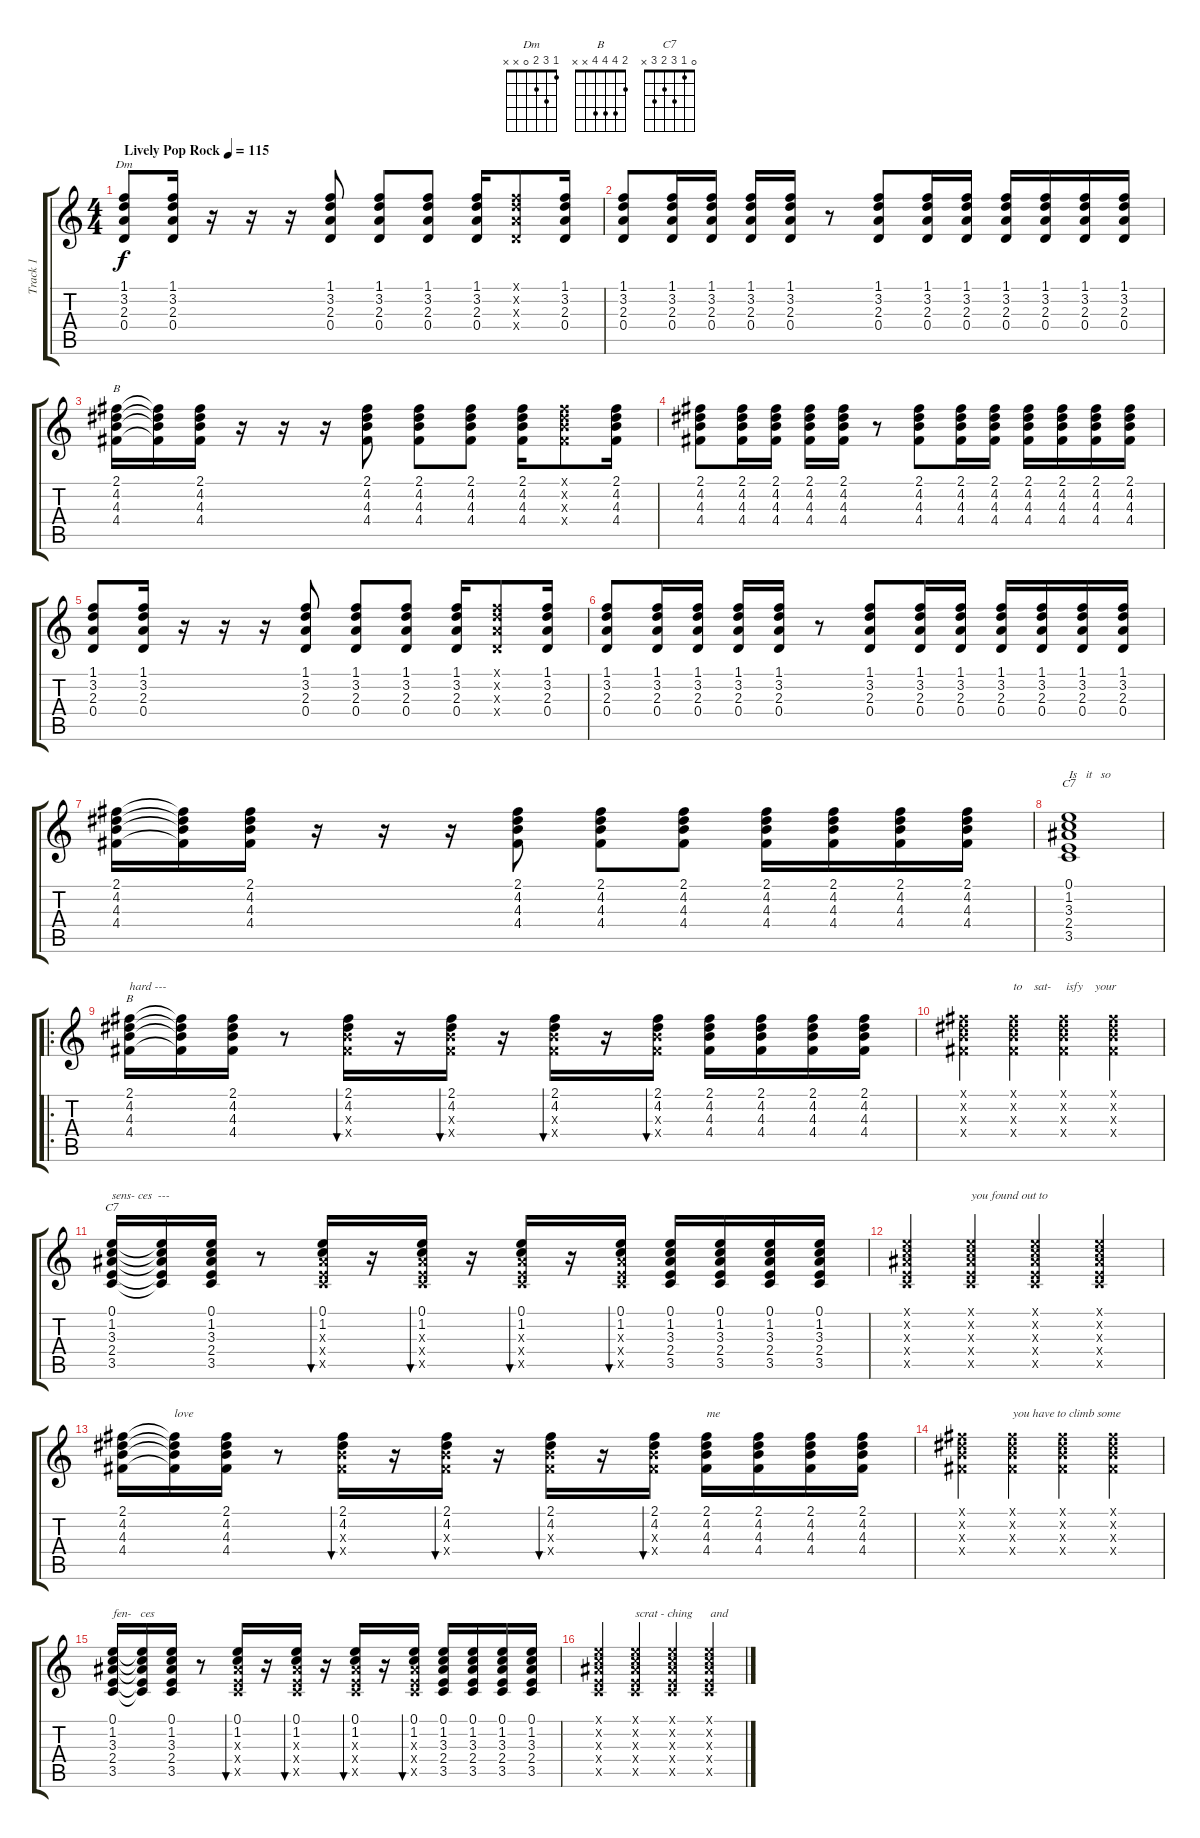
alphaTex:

\track ("Track 1" "Track 1") {instrument acousticguitarsteel}
\staff {score tabs}
\tuning (E4 B3 G3 D3 A2 E2) {hide}
\chord ("Dm" 1 3 2 0 x x)
\chord ("B" 2 4 4 4 2 x) {barre 2}
\chord ("C7" x 1 3 2 3 x)
\chord ("B" 2 4 4 4 x x)
\chord ("C7" 0 1 3 2 3 x)
\ts (4 4)
\tempo (115 "Lively Pop Rock")
\clef g2
\ks c
(1.1 3.2 2.3 0.4).8{ch "Dm" dy f instrument acousticguitarsteel} (1.1 3.2 2.3 0.4).16 r.16 r.16 r.16 (1.1 3.2 2.3 0.4).8 (1.1 3.2 2.3 0.4).8 (1.1 3.2 2.3 0.4).8 (1.1 3.2 2.3 0.4).16 (1.1{x} 3.2{x} 2.3{x} 0.4{x}).8 (1.1 3.2 2.3 0.4).16 |
(1.1 3.2 2.3 0.4).8 (1.1 3.2 2.3 0.4).16 (1.1 3.2 2.3 0.4).16 (1.1 3.2 2.3 0.4).16 (1.1 3.2 2.3 0.4).16 r.8 (1.1 3.2 2.3 0.4).8 (1.1 3.2 2.3 0.4).16 (1.1 3.2 2.3 0.4).16 (1.1 3.2 2.3 0.4).16 (1.1 3.2 2.3 0.4).16 (1.1 3.2 2.3 0.4).16 (1.1 3.2 2.3 0.4).16 |
(2.1 4.2 4.3 4.4).16{ch "B"} (2.1{t} 4.2{t} 4.3{t} 4.4{t}).16 (2.1 4.2 4.3 4.4).16 r.16 r.16 r.16 (2.1 4.2 4.3 4.4).8 (2.1 4.2 4.3 4.4).8 (2.1 4.2 4.3 4.4).8 (2.1 4.2 4.3 4.4).16 (2.1{x} 4.2{x} 4.3{x} 4.4{x}).8 (2.1 4.2 4.3 4.4).16 |
(2.1 4.2 4.3 4.4).8 (2.1 4.2 4.3 4.4).16 (2.1 4.2 4.3 4.4).16 (2.1 4.2 4.3 4.4).16 (2.1 4.2 4.3 4.4).16 r.8 (2.1 4.2 4.3 4.4).8 (2.1 4.2 4.3 4.4).16 (2.1 4.2 4.3 4.4).16 (2.1 4.2 4.3 4.4).16 (2.1 4.2 4.3 4.4).16 (2.1 4.2 4.3 4.4).16 (2.1 4.2 4.3 4.4).16 |
(1.1 3.2 2.3 0.4).8 (1.1 3.2 2.3 0.4).16 r.16 r.16 r.16 (1.1 3.2 2.3 0.4).8 (1.1 3.2 2.3 0.4).8 (1.1 3.2 2.3 0.4).8 (1.1 3.2 2.3 0.4).16 (1.1{x} 3.2{x} 2.3{x} 0.4{x}).8 (1.1 3.2 2.3 0.4).16 |
(1.1 3.2 2.3 0.4).8 (1.1 3.2 2.3 0.4).16 (1.1 3.2 2.3 0.4).16 (1.1 3.2 2.3 0.4).16 (1.1 3.2 2.3 0.4).16 r.8 (1.1 3.2 2.3 0.4).8 (1.1 3.2 2.3 0.4).16 (1.1 3.2 2.3 0.4).16 (1.1 3.2 2.3 0.4).16 (1.1 3.2 2.3 0.4).16 (1.1 3.2 2.3 0.4).16 (1.1 3.2 2.3 0.4).16 |
(2.1 4.2 4.3 4.4).16 (2.1{t} 4.2{t} 4.3{t} 4.4{t}).16 (2.1 4.2 4.3 4.4).16 r.16 r.16 r.16 (2.1 4.2 4.3 4.4).8 (2.1 4.2 4.3 4.4).8 (2.1 4.2 4.3 4.4).8 (2.1 4.2 4.3 4.4).16 (2.1 4.2 4.3 4.4).16 (2.1 4.2 4.3 4.4).16 (2.1 4.2 4.3 4.4).16 |
(0.1 1.2 3.3 2.4 3.5).1{ch "C7" txt "Is   it   so "} |
\ro
(2.1 4.2 4.3 4.4).16{ch "B" txt "hard ---"} (2.1{t} 4.2{t} 4.3{t} 4.4{t}).16 (2.1 4.2 4.3 4.4).16 r.8 (2.1 4.2 4.3{x} 4.4{x}).16{bu 30} r.16 (2.1 4.2 4.3{x} 4.4{x}).16{bu 30} r.16 (2.1 4.2 4.3{x} 4.4{x}).16{bu 30} r.16 (2.1 4.2 4.3{x} 4.4{x}).16{bu 30} (2.1 4.2 4.3 4.4).16 (2.1 4.2 4.3 4.4).16 (2.1 4.2 4.3 4.4).16 (2.1 4.2 4.3 4.4).16 |
(2.1{x} 4.2{x} 4.3{x} 4.4{x}).4 (2.1{x} 4.2{x} 4.3{x} 4.4{x}).4{txt "to    sat-     isfy    your"} (2.1{x} 4.2{x} 4.3{x} 4.4{x}).4 (2.1{x} 4.2{x} 4.3{x} 4.4{x}).4 |
(0.1 1.2 3.3 2.4 3.5).16{ch "C7" txt "sens- ces  ---"} (0.1{t} 1.2{t} 3.3{t} 2.4{t} 3.5{t}).16 (0.1 1.2 3.3 2.4 3.5).16 r.8 (0.1 1.2 3.3{x} 2.4{x} 3.5{x}).16{bu 30} r.16 (0.1 1.2 3.3{x} 2.4{x} 3.5{x}).16{bu 30} r.16 (0.1 1.2 3.3{x} 2.4{x} 3.5{x}).16{bu 30} r.16 (0.1 1.2 3.3{x} 2.4{x} 3.5{x}).16{bu 30} (0.1 1.2 3.3 2.4 3.5).16 (0.1 1.2 3.3 2.4 3.5).16 (0.1 1.2 3.3 2.4 3.5).16 (0.1 1.2 3.3 2.4 3.5).16 |
(0.1{x} 1.2{x} 3.3{x} 2.4{x} 3.5{x}).4 (0.1{x} 1.2{x} 3.3{x} 2.4{x} 3.5{x}).4{txt "you found out to"} (0.1{x} 1.2{x} 3.3{x} 2.4{x} 3.5{x}).4 (0.1{x} 1.2{x} 3.3{x} 2.4{x} 3.5{x}).4 |
(2.1 4.2 4.3 4.4).16 (2.1{t} 4.2{t} 4.3{t} 4.4{t}).16{txt "love"} (2.1 4.2 4.3 4.4).16 r.8 (2.1 4.2 4.3{x} 4.4{x}).16{bu 30} r.16 (2.1 4.2 4.3{x} 4.4{x}).16{bu 30} r.16 (2.1 4.2 4.3{x} 4.4{x}).16{bu 30} r.16 (2.1 4.2 4.3{x} 4.4{x}).16{bu 30} (2.1 4.2 4.3 4.4).16{txt "me"} (2.1 4.2 4.3 4.4).16 (2.1 4.2 4.3 4.4).16 (2.1 4.2 4.3 4.4).16 |
(2.1{x} 4.2{x} 4.3{x} 4.4{x}).4 (2.1{x} 4.2{x} 4.3{x} 4.4{x}).4{txt "you have to climb some"} (2.1{x} 4.2{x} 4.3{x} 4.4{x}).4 (2.1{x} 4.2{x} 4.3{x} 4.4{x}).4 |
(0.1 1.2 3.3 2.4 3.5).16{txt "fen-   ces"} (0.1{t} 1.2{t} 3.3{t} 2.4{t} 3.5{t}).16 (0.1 1.2 3.3 2.4 3.5).16 r.8 (0.1 1.2 3.3{x} 2.4{x} 3.5{x}).16{bu 30} r.16 (0.1 1.2 3.3{x} 2.4{x} 3.5{x}).16{bu 30} r.16 (0.1 1.2 3.3{x} 2.4{x} 3.5{x}).16{bu 30} r.16 (0.1 1.2 3.3{x} 2.4{x} 3.5{x}).16{bu 30} (0.1 1.2 3.3 2.4 3.5).16 (0.1 1.2 3.3 2.4 3.5).16 (0.1 1.2 3.3 2.4 3.5).16 (0.1 1.2 3.3 2.4 3.5).16 |
(0.1{x} 1.2{x} 3.3{x} 2.4{x} 3.5{x}).4 (0.1{x} 1.2{x} 3.3{x} 2.4{x} 3.5{x}).4{txt "scrat - ching      and"} (0.1{x} 1.2{x} 3.3{x} 2.4{x} 3.5{x}).4 (0.1{x} 1.2{x} 3.3{x} 2.4{x} 3.5{x}).4
